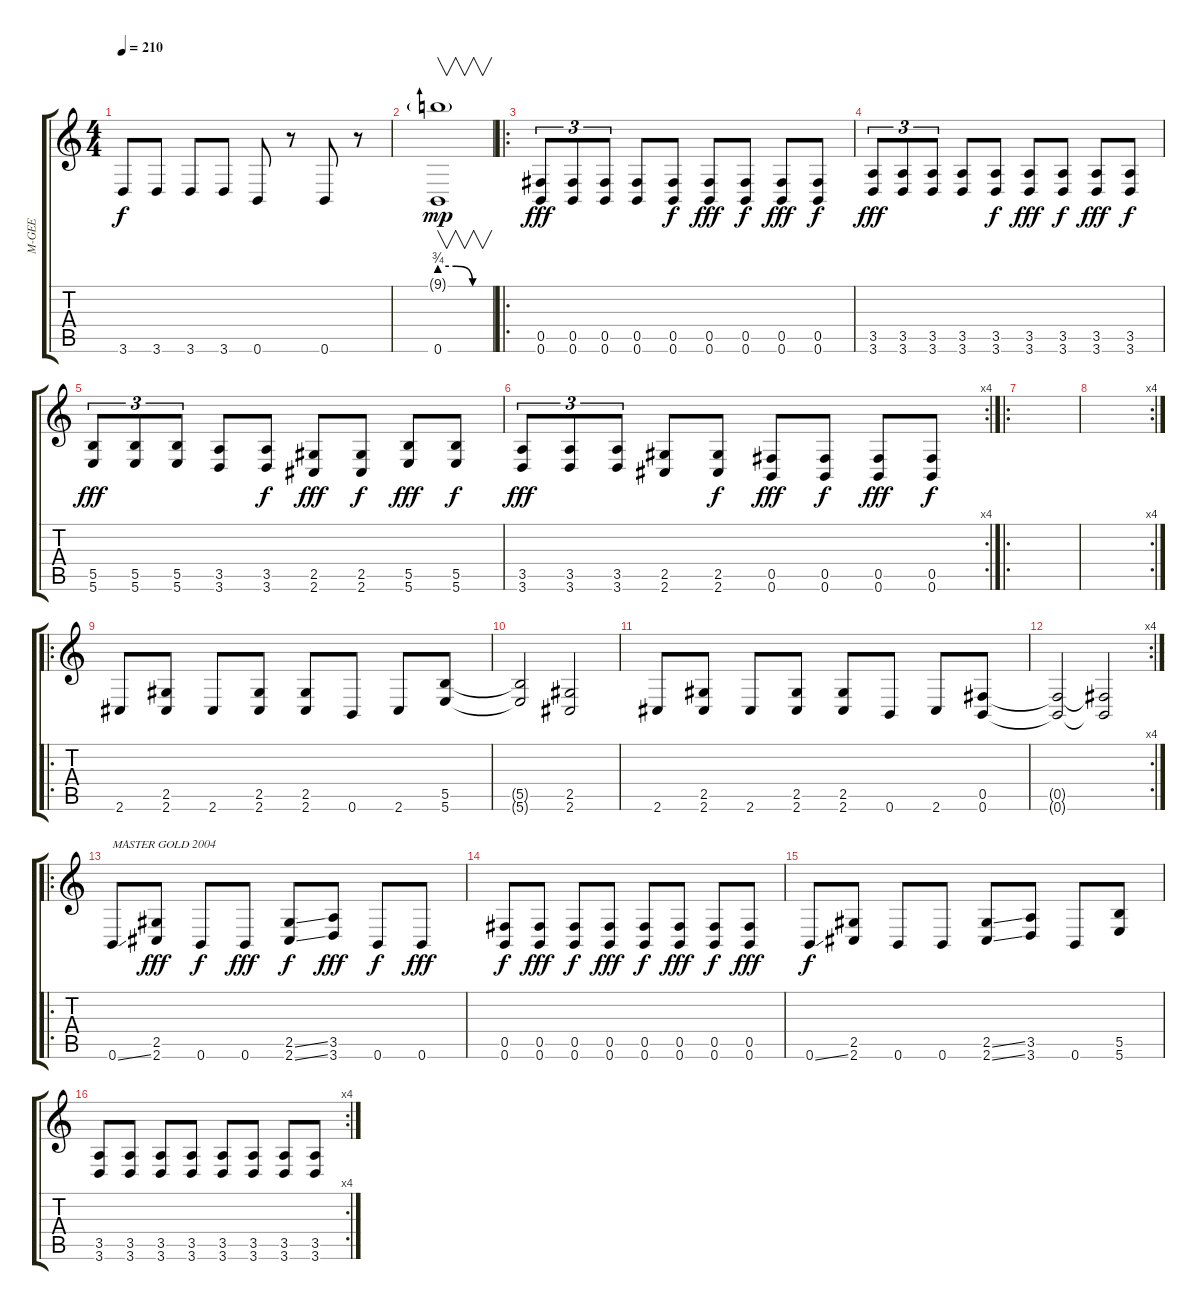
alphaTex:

\track ("M-GEE" "M-GEE") {instrument distortionguitar}
\staff {score tabs}
\tuning (Db4 Ab3 E3 B2 Gb2 B1) {hide}
\ts (4 4)
\tempo 210
\clef g2
\ks c
3.6.8{dy f} 3.6.8 3.6.8 3.6.8 0.6.8 r.8 0.6.8 r.8 |
(9.1{be (custom 0 3 20 3 40 0 60 0) g} 0.6).1{v dy mp} |
\ro
(0.5 0.6).8{tu (3 2) dy fff} (0.5 0.6).8{tu (3 2)} (0.5 0.6).8{tu (3 2)} (0.5 0.6).8 (0.5 0.6).8{dy f} (0.5 0.6).8{dy fff} (0.5 0.6).8{dy f} (0.5 0.6).8{dy fff} (0.5 0.6).8{dy f} |
(3.5 3.6).8{tu (3 2) dy fff} (3.5 3.6).8{tu (3 2)} (3.5 3.6).8{tu (3 2)} (3.5 3.6).8 (3.5 3.6).8{dy f} (3.5 3.6).8{dy fff} (3.5 3.6).8{dy f} (3.5 3.6).8{dy fff} (3.5 3.6).8{dy f} |
(5.5 5.6).8{tu (3 2) dy fff} (5.5 5.6).8{tu (3 2)} (5.5 5.6).8{tu (3 2)} (3.5 3.6).8 (3.5 3.6).8{dy f} (2.5 2.6).8{dy fff} (2.5 2.6).8{dy f} (5.5 5.6).8{dy fff} (5.5 5.6).8{dy f} |
\rc 4
(3.5 3.6).8{tu (3 2) dy fff} (3.5 3.6).8{tu (3 2)} (3.5 3.6).8{tu (3 2)} (2.5 2.6).8 (2.5 2.6).8{dy f} (0.5 0.6).8{dy fff} (0.5 0.6).8{dy f} (0.5 0.6).8{dy fff} (0.5 0.6).8{dy f} |
\ro
|
\rc 4
|
\ro
2.6.8 (2.5 2.6).8 2.6.8 (2.5 2.6).8 (2.5 2.6).8 0.6.8 2.6.8 (5.5 5.6).8 |
(5.5{t} 5.6{t}).2 (2.5 2.6).2 |
2.6.8 (2.5 2.6).8 2.6.8 (2.5 2.6).8 (2.5 2.6).8 0.6.8 2.6.8 (0.5 0.6).8 |
\rc 4
(0.5{t} 0.6{t}).2 (0.5{t} 0.6{t}).2 |
\ro
0.6{ss}.8{txt "MASTER GOLD 2004"} (2.5 2.6).8{dy fff} 0.6.8{dy f} 0.6.8{dy fff} (2.5{ss} 2.6{ss}).8{dy f} (3.5 3.6).8{dy fff} 0.6.8{dy f} 0.6.8{dy fff} |
(0.5 0.6).8{dy f} (0.5 0.6).8{dy fff} (0.5 0.6).8{dy f} (0.5 0.6).8{dy fff} (0.5 0.6).8{dy f} (0.5 0.6).8{dy fff} (0.5 0.6).8{dy f} (0.5 0.6).8{dy fff} |
0.6{ss}.8{dy f} (2.5 2.6).8 0.6.8 0.6.8 (2.5{ss} 2.6{ss}).8 (3.5 3.6).8 0.6.8 (5.5 5.6).8 |
\rc 4
(3.5 3.6).8 (3.5 3.6).8 (3.5 3.6).8 (3.5 3.6).8 (3.5 3.6).8 (3.5 3.6).8 (3.5 3.6).8 (3.5 3.6).8
